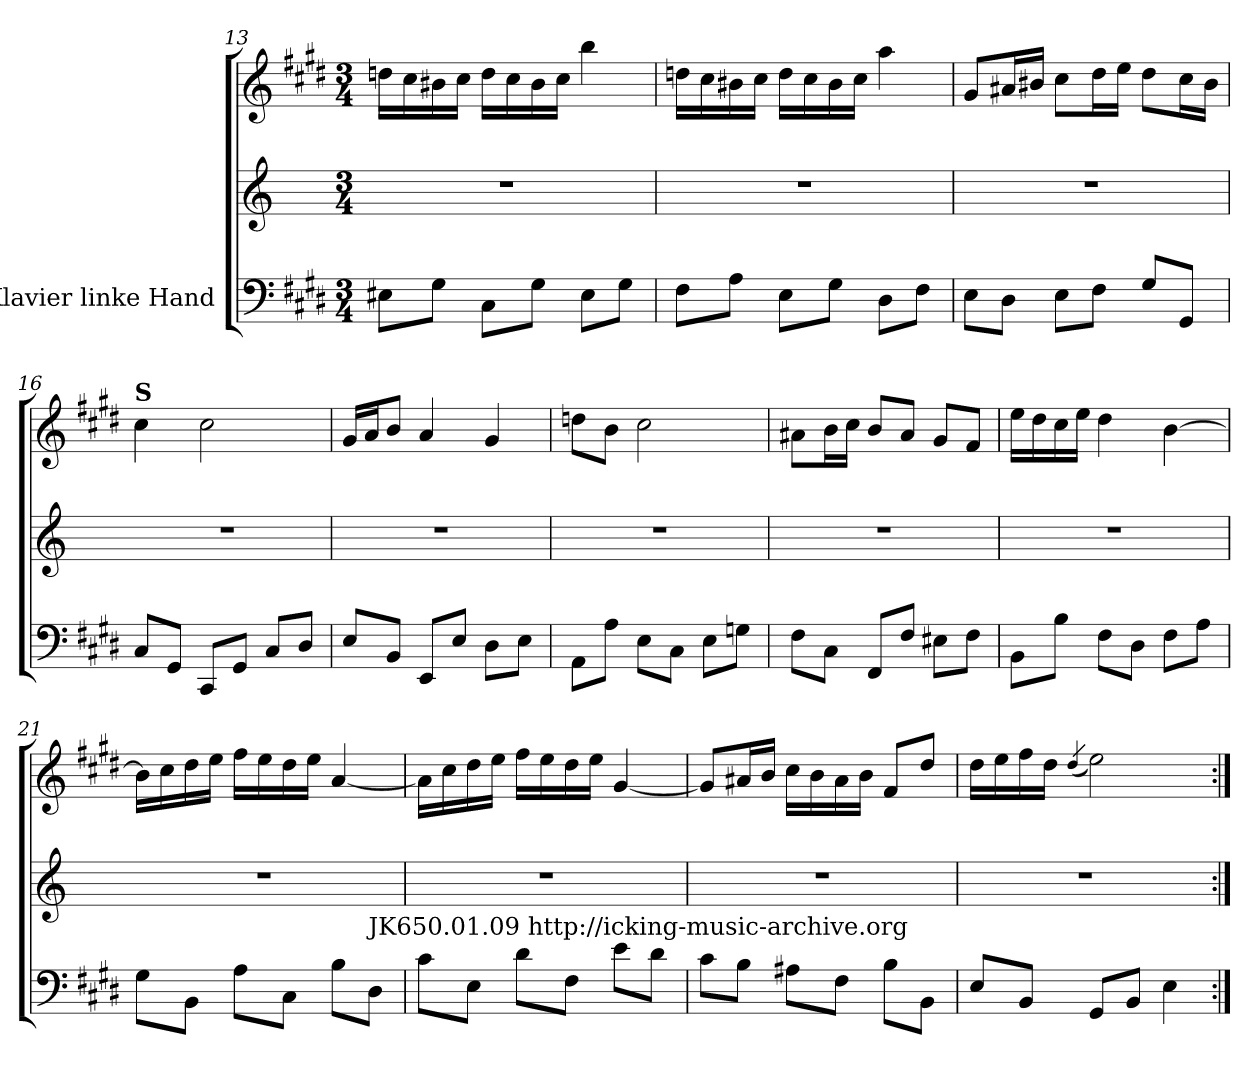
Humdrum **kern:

**kern	**kern	**kern
*part1	*part1	*part1
*staff3	*staff2	*staff1
*I"Klavier linke Hand	*	*
!!LO:LB:g=z
*clefF4	*clefG2	*clefG2
*k[f#c#g#d#]	*	*k[f#c#g#d#]
*M3/4	*M3/4	*M3/4
=13	=13	=13
8E#X\L	2.r	16ddn\LL
.	.	16cc#\
8G#\J	.	16b#X\
.	.	16cc#\JJ
8C#\L	.	16dd\LL
.	.	16cc#\
8G#\J	.	16b#\
.	.	16cc#\JJ
8E#\L	.	4bb\
8G#\J	.	.
=14	=14	=14
8F#\L	2.r	16ddn\LL
.	.	16cc#\
8A\J	.	16b#X\
.	.	16cc#\JJ
8E\L	.	16dd\LL
.	.	16cc#\
8G#\J	.	16b#\
.	.	16cc#\JJ
8D#\L	.	4aa\
8F#\J	.	.
!!LO:LB:g=z
=15	=15	=15
8E\L	2.r	8g#/L
8D#\J	.	16a#X/L
.	.	16b#X/JJ
8E\L	.	8cc#\L
8F#\J	.	16dd#\L
.	.	16ee\JJ
8G#/L	.	8dd#\L
8GG#/J	.	16cc#\L
.	.	16b#\JJ
=16	=16	=16
!	!	!LO:TX:a:B:t=S
8C#/L	2.r	4cc#\
8GG#/J	.	.
8CC#/L	.	2cc#\
8GG#/J	.	.
8C#/L	.	.
8D#/J	.	.
!!LO:LB:g=z
=17	=17	=17
8E/L	2.r	16g#/LL
.	.	16a/J
8BB/J	.	8b/J
8EE/L	.	4a/
8E/J	.	.
8D#\L	.	4g#/
8E\J	.	.
=18	=18	=18
8AA\L	2.r	8ddn\L
8A\J	.	8b\J
8E\L	.	2cc#\
8C#\J	.	.
8E\L	.	.
8Gn\J	.	.
=19	=19	=19
8F#\L	2.r	8a#X\L
8C#\J	.	16b\L
.	.	16cc#\JJ
8FF#/L	.	8b/L
8F#/J	.	8a#/J
8E#X\L	.	8g#/L
8F#\J	.	8f#/J
!!LO:LB:g=z
=20	=20	=20
8BB\L	2.r	16ee\LL
.	.	16dd#\
8B\J	.	16cc#\
.	.	16ee\JJ
8F#\L	.	4dd#\
8D#\J	.	.
8F#\L	.	[4b\
8A\J	.	.
!!LO:PB:g=z
=21	=21	=21
8G#\L	2.r	16b\LL]
.	.	16cc#\
8BB\J	.	16dd#\
.	.	16ee\JJ
8A\L	.	16ff#\LL
.	.	16ee\
8C#\J	.	16dd#\
.	.	16ee\JJ
8B\L	.	[4a/
!LO:TX:a:t=JK650.01.09 http&colon;//icking-music-archive.org	!	!
8D#\J	.	.
=22	=22	=22
8c#\L	2.r	16a\LL]
.	.	16cc#\
8E\J	.	16dd#\
.	.	16ee\JJ
8d#\L	.	16ff#\LL
.	.	16ee\
8F#\J	.	16dd#\
.	.	16ee\JJ
8e\L	.	[4g#/
8d#\J	.	.
!!LO:LB:g=z
=23	=23	=23
8c#\L	2.r	8g#/L]
8B\J	.	16a#X/L
.	.	16b/JJ
8A#X\L	.	16cc#\LL
.	.	16b\
8F#\J	.	16a#\
.	.	16b\JJ
8B\L	.	8f#/L
8BB\J	.	8dd#/J
=24	=24	=24
8E/L	2.r	16dd#\LL
.	.	16ee\
8BB/J	.	16ff#\
.	.	16dd#\JJ
.	.	(4qdd#/
8GG#/L	.	2ee\)
8BB/J	.	.
4E\	.	.
=:|!	=:|!	=:|!
*-	*-	*-
